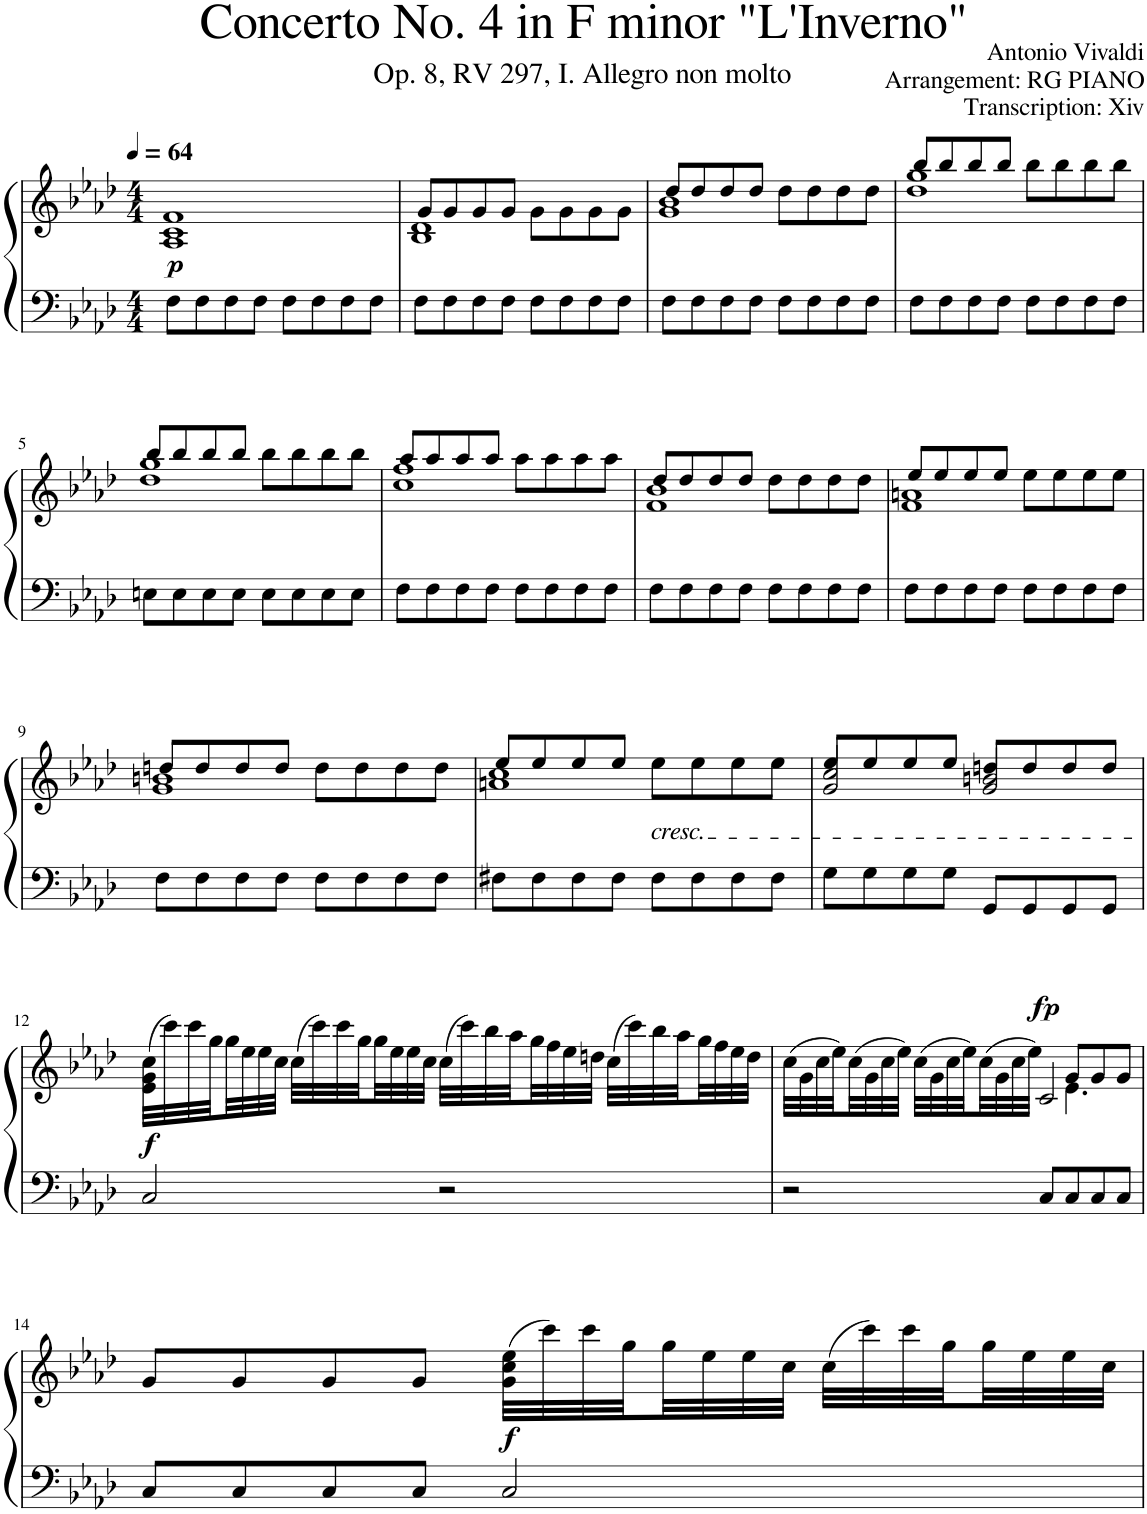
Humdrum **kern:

**kern	**kern	**dynam
*part1	*part1	*part1
*staff2	*staff1	*staff1/2
*I"Piano	*	*
*I'Pno.	*	*
*clefF4	*clefG2	*
*k[b-e-a-d-]	*k[b-e-a-d-]	*
*M4/4	*M4/4	*
*MM64	*MM64	*
=1	=1	=1
!	!	!LO:DY:b
8F\L	1A- 1c 1f	p
8F\	.	.
8F\	.	.
8F\J	.	.
8F\L	.	.
8F\	.	.
8F\	.	.
8F\J	.	.
=2	=2	=2
*	*^	*
8F\L	1B- 1d-	8g/L	.
8F\	.	8g/	.
8F\	.	8g/	.
8F\J	.	8g/J	.
8F\L	.	8g\L	.
8F\	.	8g\	.
8F\	.	8g\	.
8F\J	.	8g\J	.
=3	=3	=3	=3
8F\L	1g 1b-	8dd-/L	.
8F\	.	8dd-/	.
8F\	.	8dd-/	.
8F\J	.	8dd-/J	.
8F\L	.	8dd-\L	.
8F\	.	8dd-\	.
8F\	.	8dd-\	.
8F\J	.	8dd-\J	.
=4	=4	=4	=4
8F\L	1dd- 1gg	8bb-/L	.
8F\	.	8bb-/	.
8F\	.	8bb-/	.
8F\J	.	8bb-/J	.
8F\L	.	8bb-\L	.
8F\	.	8bb-\	.
8F\	.	8bb-\	.
8F\J	.	8bb-\J	.
!!LO:LB:g=z	!!
=5	=5	=5	=5
8En\L	1dd- 1gg	8bb-/L	.
8E\	.	8bb-/	.
8E\	.	8bb-/	.
8E\J	.	8bb-/J	.
8E\L	.	8bb-\L	.
8E\	.	8bb-\	.
8E\	.	8bb-\	.
8E\J	.	8bb-\J	.
=6	=6	=6	=6
8F\L	1cc 1ff	8aa-/L	.
8F\	.	8aa-/	.
8F\	.	8aa-/	.
8F\J	.	8aa-/J	.
8F\L	.	8aa-\L	.
8F\	.	8aa-\	.
8F\	.	8aa-\	.
8F\J	.	8aa-\J	.
=7	=7	=7	=7
8F\L	1f 1b-	8dd-/L	.
8F\	.	8dd-/	.
8F\	.	8dd-/	.
8F\J	.	8dd-/J	.
8F\L	.	8dd-\L	.
8F\	.	8dd-\	.
8F\	.	8dd-\	.
8F\J	.	8dd-\J	.
=8	=8	=8	=8
8F\L	1f 1an	8ee-/L	.
8F\	.	8ee-/	.
8F\	.	8ee-/	.
8F\J	.	8ee-/J	.
8F\L	.	8ee-\L	.
8F\	.	8ee-\	.
8F\	.	8ee-\	.
8F\J	.	8ee-\J	.
!!LO:LB:g=z	!!
=9	=9	=9	=9
8F\L	1g 1bn	8ddn/L	.
8F\	.	8dd/	.
8F\	.	8dd/	.
8F\J	.	8dd/J	.
8F\L	.	8dd\L	.
8F\	.	8dd\	.
8F\	.	8dd\	.
8F\J	.	8dd\J	.
=10	=10	=10	=10
8F#X\L	1an 1cc	8ee-/L	.
8F#\	.	8ee-/	.
8F#\	.	8ee-/	.
8F#\J	.	8ee-/J	.
!	!	!LO:TX:b:i:t=cresc.	!
8F#\L	.	8ee-\L	.
8F#\	.	8ee-\	.
8F#\	.	8ee-\	.
8F#\J	.	8ee-\J	.
=11	=11	=11	=11
8G\L	2g/ 2cc/	8ee-/L	.
8G\	.	8ee-/	.
8G\	.	8ee-/	.
8G\J	.	8ee-/J	.
8GG/L	2g/ 2bn/	8ddn/L	.
8GG/	.	8dd/	.
8GG/	.	8dd/	.
8GG/J	.	8dd/J	.
!!LO:LB:g=z
=12	=12	=12	=12
!	!	!	!LO:DY:b
*	*v	*v	*
2C/	(32e-\ 32g\ 32cc\LLL	f
.	32ccc\)	.
.	32ccc\	.
.	32gg\	.
.	32gg\	.
.	32ee-\	.
.	32ee-\	.
.	32cc\JJJ	.
.	(32cc\LLL	.
.	32ccc\)	.
.	32ccc\	.
.	32gg\	.
.	32gg\	.
.	32ee-\	.
.	32ee-\	.
.	32cc\JJJ	.
2r	(32cc\LLL	.
.	32ccc\)	.
.	32bb-\	.
.	32aa-\	.
.	32gg\	.
.	32ff\	.
.	32ee-\	.
.	32ddn\JJJ	.
.	(32cc\LLL	.
.	32ccc\)	.
.	32bb-\	.
.	32aa-\	.
.	32gg\	.
.	32ff\	.
.	32ee-\	.
.	32dd\JJJ	.
=13	=13	=13
*	*^	*
*	*	*^	*
2r	(32cc\LLL	2ryy	2ryy	.
.	32g\	.	.	.
.	32cc\	.	.	.
.	32ee-\)	.	.	.
.	(32cc\	.	.	.
.	32g\	.	.	.
.	32cc\	.	.	.
.	32ee-\JJJ)	.	.	.
.	(32cc\LLL	.	.	.
.	32g\	.	.	.
.	32cc\	.	.	.
.	32ee-\)	.	.	.
.	(32cc\	.	.	.
.	32g\	.	.	.
.	32cc\	.	.	.
.	32ee-\JJJ)	.	.	.
!	!	!	!	!LO:DY:a
8C/L	8ryy	8ryy	2c/	fp
8C/	8g/L	4.e-\	.	.
8C/	8g/	.	.	.
8C/J	8g/J	.	.	.
*	*v	*v	*v	*
!!LO:LB:g=z
=14	=14	=14
8C/L	8g/L	.
8C/	8g/	.
8C/	8g/	.
8C/J	8g/J	.
!	!	!LO:DY:b
2C/	(>32g\ 32cc\ 32ee-\LLL	f
.	32ccc\)	.
.	32ccc\	.
.	32gg\	.
.	32gg\	.
.	32ee-\	.
.	32ee-\	.
.	32cc\JJJ	.
.	(>32cc\LLL	.
.	32ccc\)	.
.	32ccc\	.
.	32gg\	.
.	32gg\	.
.	32ee-\	.
.	32ee-\	.
.	32cc\JJJ	.
=	=	=
*-	*-	*-
